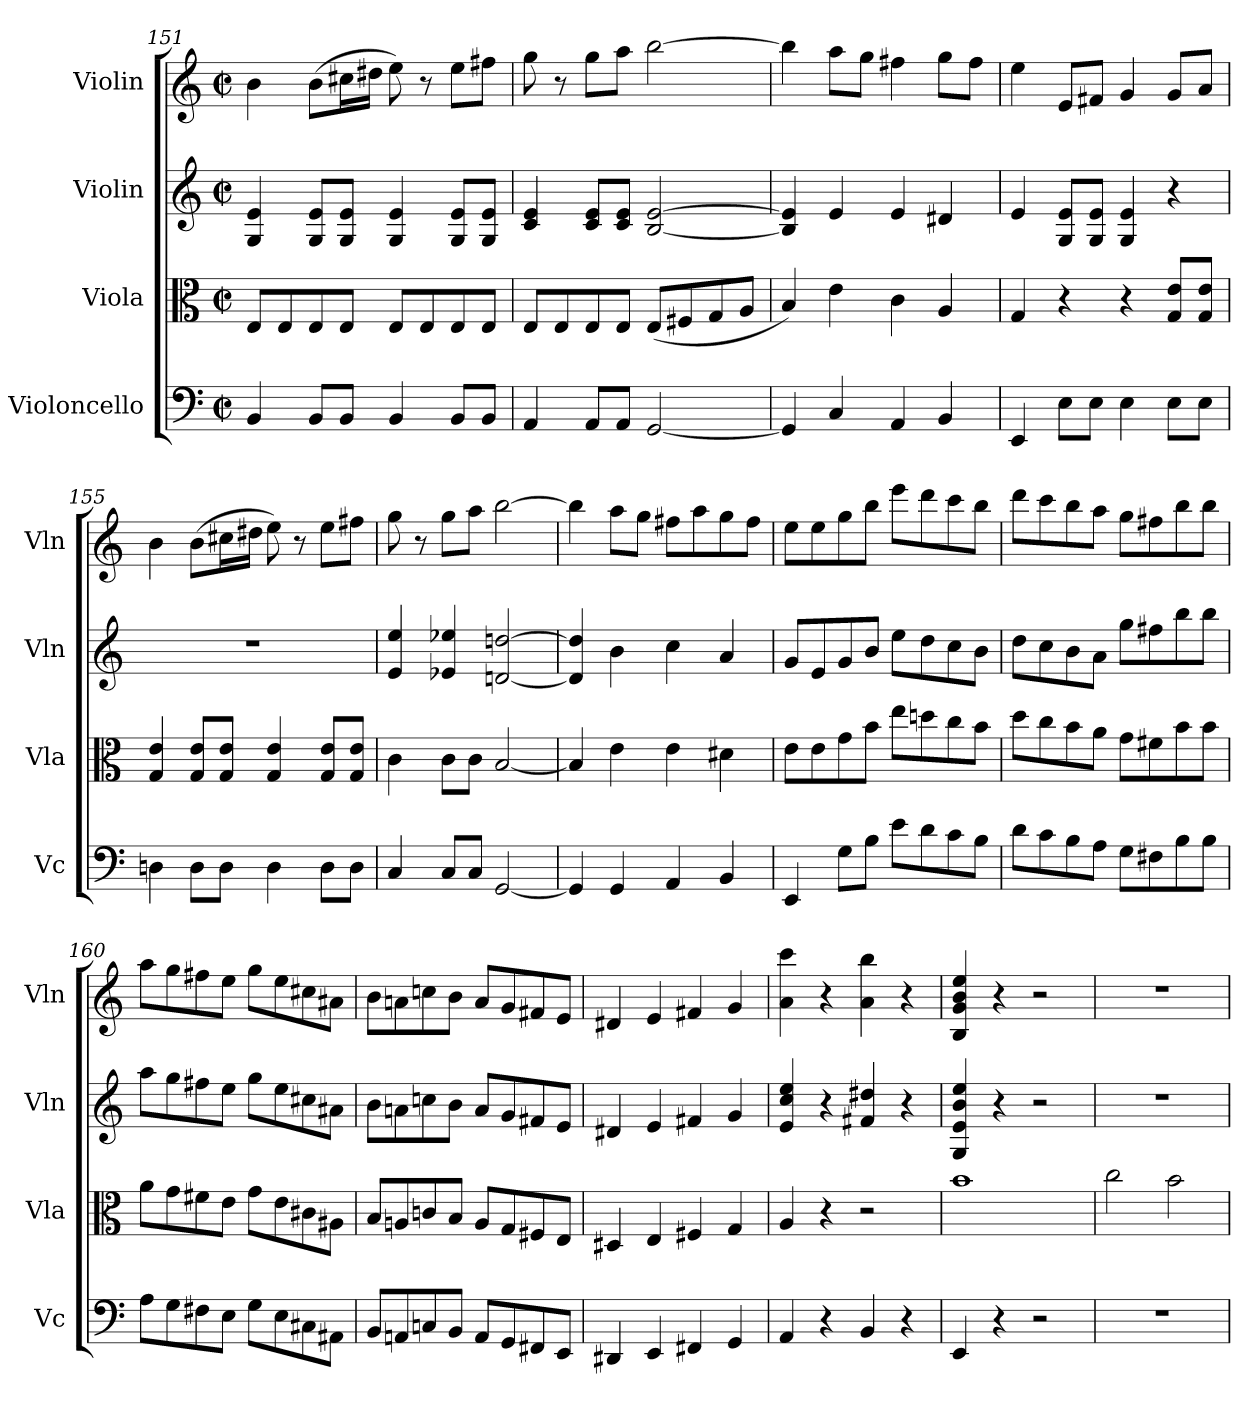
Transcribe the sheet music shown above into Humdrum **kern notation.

**kern	**kern	**kern	**kern
*part4	*part3	*part2	*part1
*staff4	*staff3	*staff2	*staff1
*I"Violoncello	*I"Viola	*I"Violin	*I"Violin
*I'Vc	*I'Vla	*I'Vln	*I'Vln
*clefF4	*clefC3	*clefG2	*clefG2
*k[]	*k[]	*k[]	*k[]
*M2/2	*M2/2	*M2/2	*M2/2
*met(c|)	*met(c|)	*met(c|)	*met(c|)
=151	=151	=151	=151
4BB/	8E/L	4G/ 4e/	4b\
.	8E/	.	.
8BB/L	8E/	8G/ 8e/L	(8b\L
8BB/J	8E/J	8G/ 8e/J	16cc#X\L
.	.	.	16dd#X\JJ
4BB/	8E/L	4G/ 4e/	8ee\)
.	8E/	.	8r
8BB/L	8E/	8G/ 8e/L	8ee\L
8BB/J	8E/J	8G/ 8e/J	8ff#X\J
=152	=152	=152	=152
4AA/	8E/L	4c/ 4e/	8gg\
.	8E/	.	8r
8AA/L	8E/	8c/ 8e/L	8gg\L
8AA/J	8E/J	8c/ 8e/J	8aa\J
[2GG/	(8E/L	[2B/ [2e/	[2bb\
.	8F#X/	.	.
.	8G/	.	.
.	8A/J	.	.
=153	=153	=153	=153
4GG/]	4B/)	4B/] 4e/]	4bb\]
4C/	4e\	4e/	8aa\L
.	.	.	8gg\J
4AA/	4c\	4e/	4ff#X\
4BB/	4A/	4d#X/	8gg\L
.	.	.	8ff#\J
=154	=154	=154	=154
4EE/	4G/	4e/	4ee\
8E\L	4r	8G/ 8e/L	8e/L
8E\J	.	8G/ 8e/J	8f#X/J
4E\	4r	4G/ 4e/	4g/
8E\L	8G/ 8e/L	4r	8g/L
8E\J	8G/ 8e/J	.	8a/J
=155	=155	=155	=155
4Dn\	4G/ 4e/	1r	4b\
8D\L	8G/ 8e/L	.	(8b\L
8D\J	8G/ 8e/J	.	16cc#X\L
.	.	.	16dd#X\JJ
4D\	4G/ 4e/	.	8ee\)
.	.	.	8r
8D\L	8G/ 8e/L	.	8ee\L
8D\J	8G/ 8e/J	.	8ff#X\J
=156	=156	=156	=156
4C/	4c\	4e/ 4ee/	8gg\
.	.	.	8r
8C/L	8c\L	4e-X/ 4ee-X/	8gg\L
8C/J	8c\J	.	8aa\J
[2GG/	[2B/	[2dn/ [2ddn/	[2bb\
=157	=157	=157	=157
4GG/]	4B/]	4d/] 4dd/]	4bb\]
4GG/	4e\	4b\	8aa\L
.	.	.	8gg\J
4AA/	4e\	4cc\	8ff#X\L
.	.	.	8aa\
4BB/	4d#X\	4a/	8gg\
.	.	.	8ff#\J
!!LO:LB:g=z
=158	=158	=158	=158
4EE/	8e\L	8g/L	8ee\L
.	8e\	8e/	8ee\
8G\L	8g\	8g/	8gg\
8B\J	8b\J	8b/J	8bb\J
8e\L	8ee\L	8ee\L	8eee\L
8d\	8ddn\	8dd\	8ddd\
8c\	8cc\	8cc\	8ccc\
8B\J	8b\J	8b\J	8bb\J
=159	=159	=159	=159
8d\L	8dd\L	8dd\L	8ddd\L
8c\	8cc\	8cc\	8ccc\
8B\	8b\	8b\	8bb\
8A\J	8a\J	8a\J	8aa\J
8G\L	8g\L	8gg\L	8gg\L
8F#X\	8f#X\	8ff#X\	8ff#X\
8B\	8b\	8bb\	8bb\
8B\J	8b\J	8bb\J	8bb\J
=160	=160	=160	=160
8A\L	8a\L	8aa\L	8aa\L
8G\	8g\	8gg\	8gg\
8F#X\	8f#X\	8ff#X\	8ff#X\
8E\J	8e\J	8ee\J	8ee\J
8G\L	8g\L	8gg\L	8gg\L
8E\	8e\	8ee\	8ee\
8C#X\	8c#X\	8cc#X\	8cc#X\
8AA#X\J	8A#X\J	8a#X\J	8a#X\J
=161	=161	=161	=161
8BB/L	8B/L	8b\L	8b\L
8AAn/	8An/	8an\	8an\
8Cn/	8cn/	8ccn\	8ccn\
8BB/J	8B/J	8b\J	8b\J
8AA/L	8A/L	8a/L	8a/L
8GG/	8G/	8g/	8g/
8FF#X/	8F#X/	8f#X/	8f#X/
8EE/J	8E/J	8e/J	8e/J
=162	=162	=162	=162
4DD#X/	4D#X/	4d#X/	4d#X/
4EE/	4E/	4e/	4e/
4FF#X/	4F#X/	4f#X/	4f#X/
4GG/	4G/	4g/	4g/
=163	=163	=163	=163
4AA/	4A/	4e/ 4cc/ 4ee/	4a\ 4ccc\
4r	4r	4r	4r
4BB/	2r	4f#X/ 4dd#X/	4a\ 4bb\
4r	.	4r	4r
=164	=164	=164	=164
4EE/	1b	4G/ 4e/ 4b/ 4ee/	4B/ 4g/ 4b/ 4ee/
4r	.	4r	4r
2r	.	2r	2r
=165	=165	=165	=165
1r	2cc\	1r	1r
.	2b\	.	.
=	=	=	=
*-	*-	*-	*-
